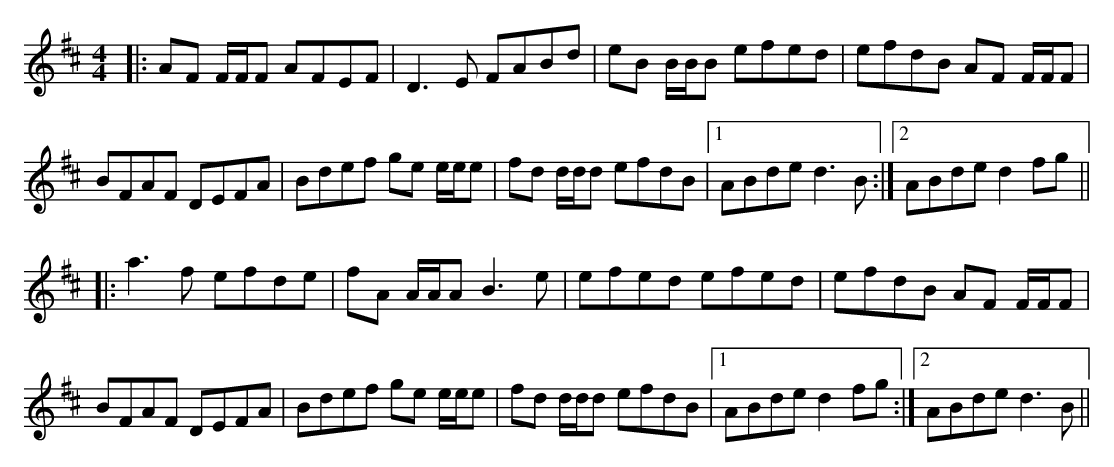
X:1
M:4/4
K:D
|:AF F/F/F AFEF| D3E FABd|eB B/B/B efed| efdB AF F/F/F|
BFAF DEFA| Bdef ge e/e/e |fd d/d/d efdB |1 ABde d3B:|2 ABde d2 fg||
|:a3 f efde| fA A/A/A B3 e| efed efed| efdB AF F/F/F|
BFAF DEFA| Bdef ge e/e/e |fd d/d/d efdB |1 ABde d2 fg :|2 ABde d3B||
